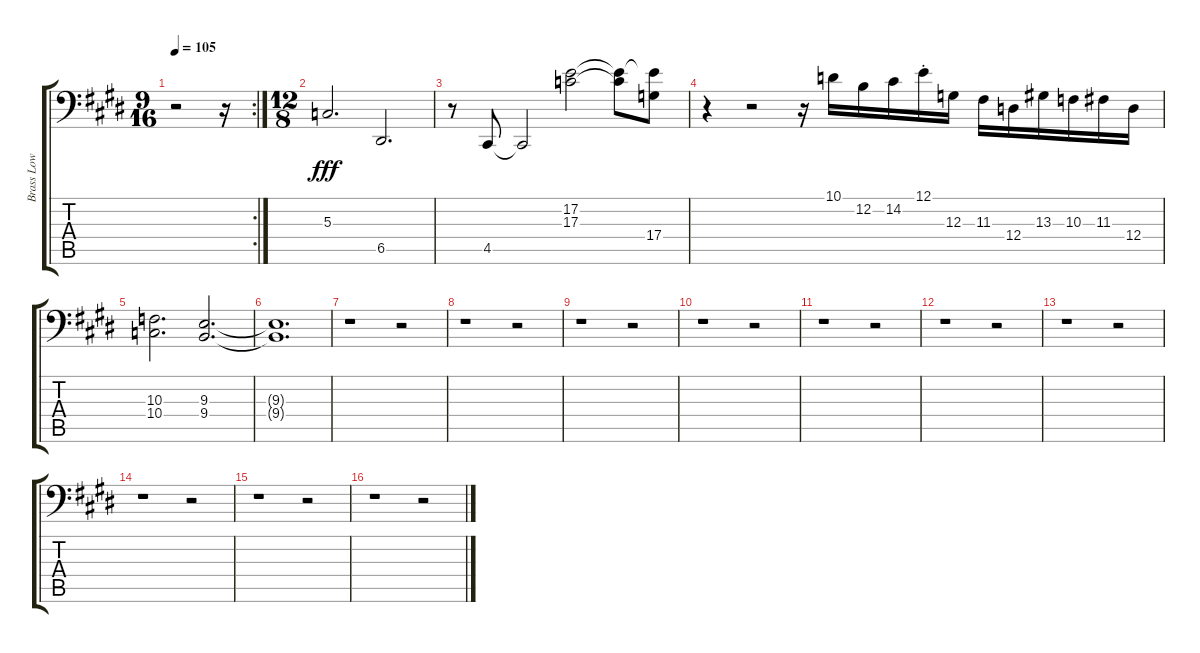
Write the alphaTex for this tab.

\track ("Brass Low" "Brass Low") {instrument trombone}
\staff {score tabs}
\tuning (E3 B2 G2 D2 A1 E1) {hide}
\rc 2
\ts (9 16)
\tempo 105
\clef f4
\ks c#minor
r.2{dy fff} r.16 |
\ts (12 8)
\ks e
5.3.2{d} 6.5.2{d} |
\ks c#minor
r.8 4.5.8 4.5{t}.2 (17.2 17.3).2 (17.2{t} 17.3{t}).8 (17.2{t} 17.4).8 |
\ks e
r.4 r.2 r.16 10.1.16 12.2.16 14.2.16 12.1{st}.16 12.3.16 11.3.16 12.4.16 13.3.16 10.3.16 11.3.16 12.4.16 |
\ks c#minor
(10.3 10.4).2{d} (9.3 9.4).2{d} |
(9.3{t} 9.4{t}).1{d} |
r.1 r.2 |
r.1 r.2 |
r.1 r.2 |
r.1 r.2 |
r.1 r.2 |
r.1 r.2 |
r.1 r.2 |
r.1 r.2 |
r.1 r.2 |
r.1 r.2
